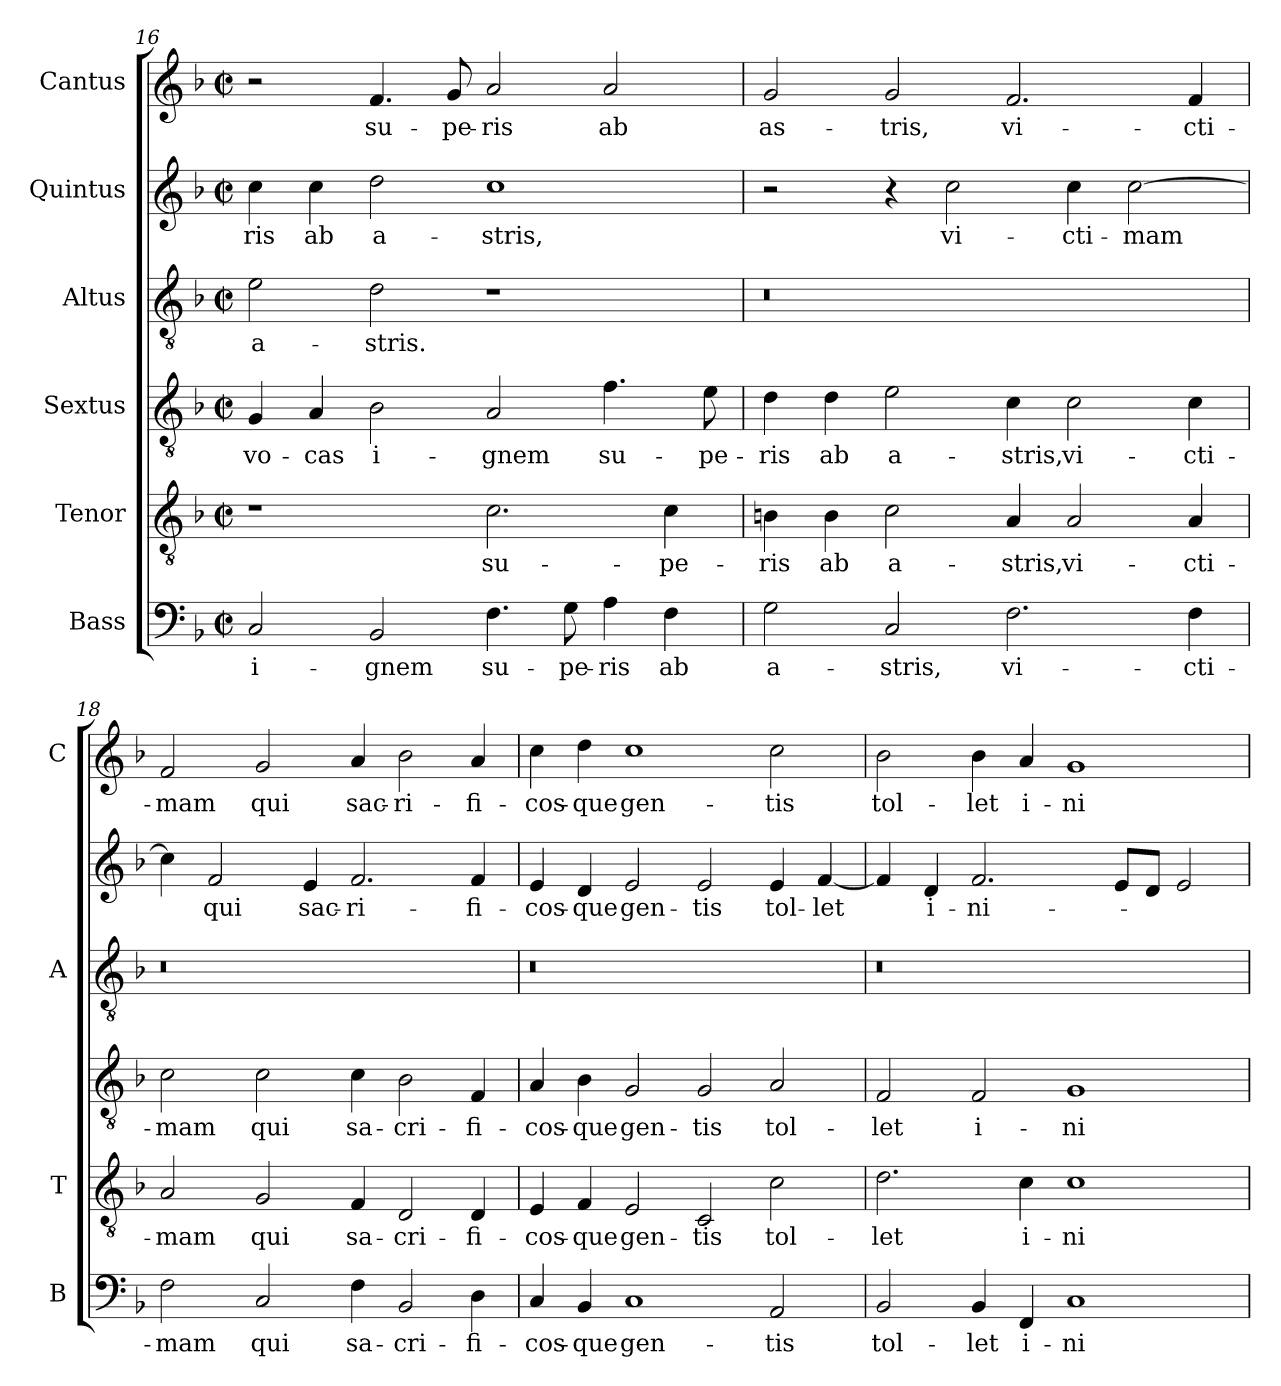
**kern	**text	**kern	**text	**kern	**text	**kern	**text	**kern	**text	**kern	**text
*part6	*part6	*part5	*part5	*part4	*part4	*part3	*part3	*part2	*part2	*part1	*part1
*staff6	*staff6	*staff5	*staff5	*staff4	*staff4	*staff3	*staff3	*staff2	*staff2	*staff1	*staff1
*I"Bass	*	*I"Tenor	*	*I"Sextus	*	*I"Altus	*	*I"Quintus	*	*I"Cantus	*
*I'B	*	*I'T	*	*	*	*I'A	*	*	*	*I'C	*
!!LO:LB:g=z
*clefF4	*	*clefGv2	*	*clefGv2	*	*clefGv2	*	*clefG2	*	*clefG2	*
*k[b-]	*	*k[b-]	*	*k[b-]	*	*k[b-]	*	*k[b-]	*	*k[b-]	*
*F:	*	*F:	*	*F:	*	*F:	*	*F:	*	*F:	*
*M2/2	*	*M2/2	*	*M2/2	*	*M2/2	*	*M2/2	*	*M2/2	*
*met(c|)	*	*met(c|)	*	*met(c|)	*	*met(c|)	*	*met(c|)	*	*met(c|)	*
=16	=16	=16	=16	=16	=16	=16	=16	=16	=16	=16	=16
2C/	i-	1r	.	4G/	vo-	2e\	a-	4cc\	-ris	2r	.
.	.	.	.	4A/	-cas	.	.	4cc\	ab	.	.
2BB-/	-gnem	.	.	2B-\	i-	2d\	-stris.	2dd\	a-	4.f/	su-
.	.	.	.	.	.	.	.	.	.	8g/	-pe-
4.F\	su-	2.c\	su-	2A/	-gnem	1r	.	1cc	-stris,	2a/	-ris
8G\	-pe-	.	.	.	.	.	.	.	.	.	.
4A\	-ris	.	.	4.f\	su-	.	.	.	.	2a/	ab
4F\	ab	4c\	-pe-	.	.	.	.	.	.	.	.
.	.	.	.	8e\	-pe-	.	.	.	.	.	.
=17	=17	=17	=17	=17	=17	=17	=17	=17	=17	=17	=17
2G\	a-	4Bn\	-ris	4d\	-ris	0r	.	2r	.	2g/	as-
.	.	4B\	ab	4d\	ab	.	.	.	.	.	.
2C/	-stris,	2c\	a-	2e\	a-	.	.	4r	.	2g/	-tris,
.	.	.	.	.	.	.	.	2cc\	vi-	.	.
2.F\	vi-	4A/	-stris,	4c\	-stris,	.	.	.	.	2.f/	vi-
.	.	2A/	vi-	2c\	vi-	.	.	4cc\	-cti-	.	.
.	.	.	.	.	.	.	.	[2cc\	-mam	.	.
4F\	-cti-	4A/	-cti-	4c\	-cti-	.	.	.	.	4f/	-cti-
=18	=18	=18	=18	=18	=18	=18	=18	=18	=18	=18	=18
2F\	-mam	2A/	-mam	2c\	-mam	0r	.	4cc\]	.	2f/	-mam
.	.	.	.	.	.	.	.	2f/	qui	.	.
2C/	qui	2G/	qui	2c\	qui	.	.	.	.	2g/	qui
.	.	.	.	.	.	.	.	4e/	sac-	.	.
4F\	sa-	4F/	sa-	4c\	sa-	.	.	2.f/	-ri-	4a/	sac-
2BB-/	-cri-	2D/	-cri-	2B-\	-cri-	.	.	.	.	2b-\	-ri-
4D\	-fi-	4D/	-fi-	4F/	-fi-	.	.	4f/	-fi-	4a/	-fi-
!!LO:PB:g=z
=19	=19	=19	=19	=19	=19	=19	=19	=19	=19	=19	=19
4C/	-cos-	4E/	-cos-	4A/	-cos-	0r	.	4e/	-cos-	4cc\	-cos-
4BB-/	-que	4F/	-que	4B-\	-que	.	.	4d/	-que	4dd\	-que
1C	gen-	2E/	gen-	2G/	gen-	.	.	2e/	gen-	1cc	gen-
.	.	2C/	-tis	2G/	-tis	.	.	2e/	-tis	.	.
2AA/	-tis	2c\	tol-	2A/	tol-	.	.	4e/	tol-	2cc\	-tis
.	.	.	.	.	.	.	.	[4f/	-let	.	.
=20	=20	=20	=20	=20	=20	=20	=20	=20	=20	=20	=20
2BB-/	tol-	2.d\	-let	2F/	-let	0r	.	4f/]	.	2b-\	tol-
.	.	.	.	.	.	.	.	4d/	i-	.	.
4BB-/	-let	.	.	2F/	i-	.	.	2.f/	-ni-	4b-\	-let
4FF/	i-	4c\	i-	.	.	.	.	.	.	4a/	i-
1C	-ni-	1c	-ni-	1G	-ni-	.	.	.	.	1g	-ni-
.	.	.	.	.	.	.	.	8e/L	.	.	.
.	.	.	.	.	.	.	.	8d/J	.	.	.
.	.	.	.	.	.	.	.	2e/	.	.	.
=	=	=	=	=	=	=	=	=	=	=	=
*-	*-	*-	*-	*-	*-	*-	*-	*-	*-	*-	*-
